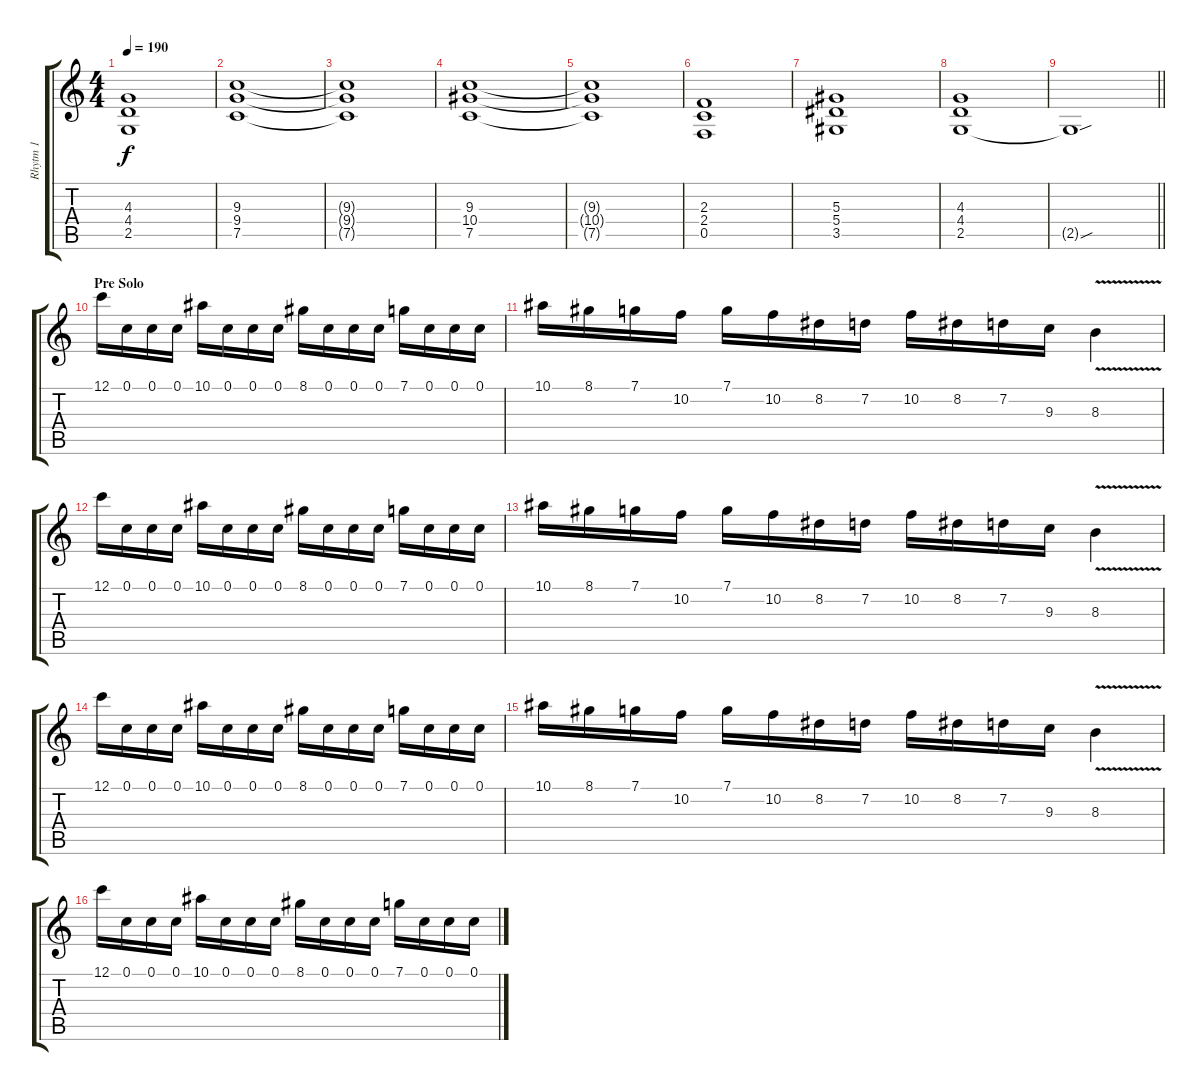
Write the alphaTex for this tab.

\track ("Rhytm 1" "Rhytm 1") {instrument distortionguitar}
\staff {score tabs}
\tuning (C4 G3 Eb3 Bb2 F2 C2) {hide}
\ts (4 4)
\tempo 190
\clef g2
\ks c
(4.3{t} 4.4{t} 2.5{t}).1{dy f} |
(9.3 9.4 7.5).1 |
(9.3{t} 9.4{t} 7.5{t}).1 |
(9.3 10.4 7.5).1 |
(9.3{t} 10.4{t} 7.5{t}).1 |
(2.3 2.4 0.5).1 |
(5.3 5.4 3.5).1 |
(4.3 4.4 2.5).1 |
\barLineRight lightlight
2.5{sou t}.1 |
\section ("" "Pre Solo")
12.1.16 0.1.16 0.1.16 0.1.16 10.1.16 0.1.16 0.1.16 0.1.16 8.1.16 0.1.16 0.1.16 0.1.16 7.1.16 0.1.16 0.1.16 0.1.16 |
10.1.16 8.1.16 7.1.16 10.2.16 7.1.16 10.2.16 8.2.16 7.2.16 10.2.16 8.2.16 7.2.16 9.3.16 8.3{v}.4 |
12.1.16 0.1.16 0.1.16 0.1.16 10.1.16 0.1.16 0.1.16 0.1.16 8.1.16 0.1.16 0.1.16 0.1.16 7.1.16 0.1.16 0.1.16 0.1.16 |
10.1.16 8.1.16 7.1.16 10.2.16 7.1.16 10.2.16 8.2.16 7.2.16 10.2.16 8.2.16 7.2.16 9.3.16 8.3{v}.4 |
12.1.16 0.1.16 0.1.16 0.1.16 10.1.16 0.1.16 0.1.16 0.1.16 8.1.16 0.1.16 0.1.16 0.1.16 7.1.16 0.1.16 0.1.16 0.1.16 |
10.1.16 8.1.16 7.1.16 10.2.16 7.1.16 10.2.16 8.2.16 7.2.16 10.2.16 8.2.16 7.2.16 9.3.16 8.3{v}.4 |
12.1.16 0.1.16 0.1.16 0.1.16 10.1.16 0.1.16 0.1.16 0.1.16 8.1.16 0.1.16 0.1.16 0.1.16 7.1.16 0.1.16 0.1.16 0.1.16
